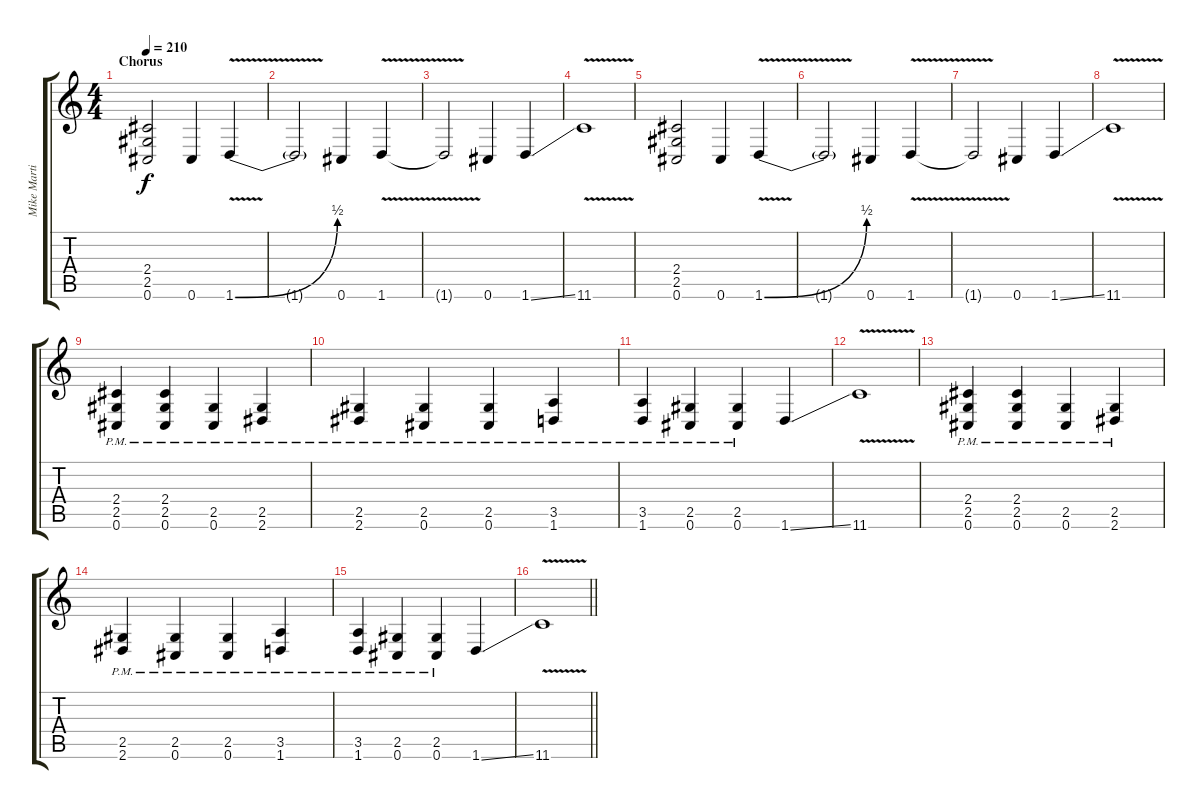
\track ("Mike Martin" "Mike Marti") {instrument overdrivenguitar}
\staff {score tabs}
\tuning (Db4 Ab3 E3 B2 Gb2 Db2) {hide}
\ts (4 4)
\section ("" "Chorus")
\tempo 210
\clef g2
\ks c
(2.4 2.5 0.6).2{dy f} 0.6.4 1.6{be (bend 0 0 60 2) v}.4 |
1.6{t}.2 0.6.4 1.6{v}.4 |
1.6{t}.2 0.6.4 1.6{ss}.4 |
11.6{v}.1 |
(2.4 2.5 0.6).2 0.6.4 1.6{be (bend 0 0 60 2) v}.4 |
1.6{t}.2 0.6.4 1.6{v}.4 |
1.6{t}.2 0.6.4 1.6{ss}.4 |
11.6{v}.1 |
(2.4{pm} 2.5{pm} 0.6{pm}).4 (2.4{pm} 2.5{pm} 0.6{pm}).4 (2.5{pm} 0.6{pm}).4 (2.5{pm} 2.6{pm}).4 |
(2.5{pm} 2.6{pm}).4 (2.5{pm} 0.6{pm}).4 (2.5{pm} 0.6{pm}).4 (3.5{pm} 1.6{pm}).4 |
(3.5{pm} 1.6{pm}).4 (2.5{pm} 0.6{pm}).4 (2.5{pm} 0.6{pm}).4 1.6{ss}.4 |
11.6{v}.1 |
(2.4{pm} 2.5{pm} 0.6{pm}).4 (2.4{pm} 2.5{pm} 0.6{pm}).4 (2.5{pm} 0.6{pm}).4 (2.5{pm} 2.6{pm}).4 |
(2.5{pm} 2.6{pm}).4 (2.5{pm} 0.6{pm}).4 (2.5{pm} 0.6{pm}).4 (3.5{pm} 1.6{pm}).4 |
(3.5{pm} 1.6{pm}).4 (2.5{pm} 0.6{pm}).4 (2.5{pm} 0.6{pm}).4 1.6{ss}.4 |
\barLineRight lightlight
11.6{v}.1
